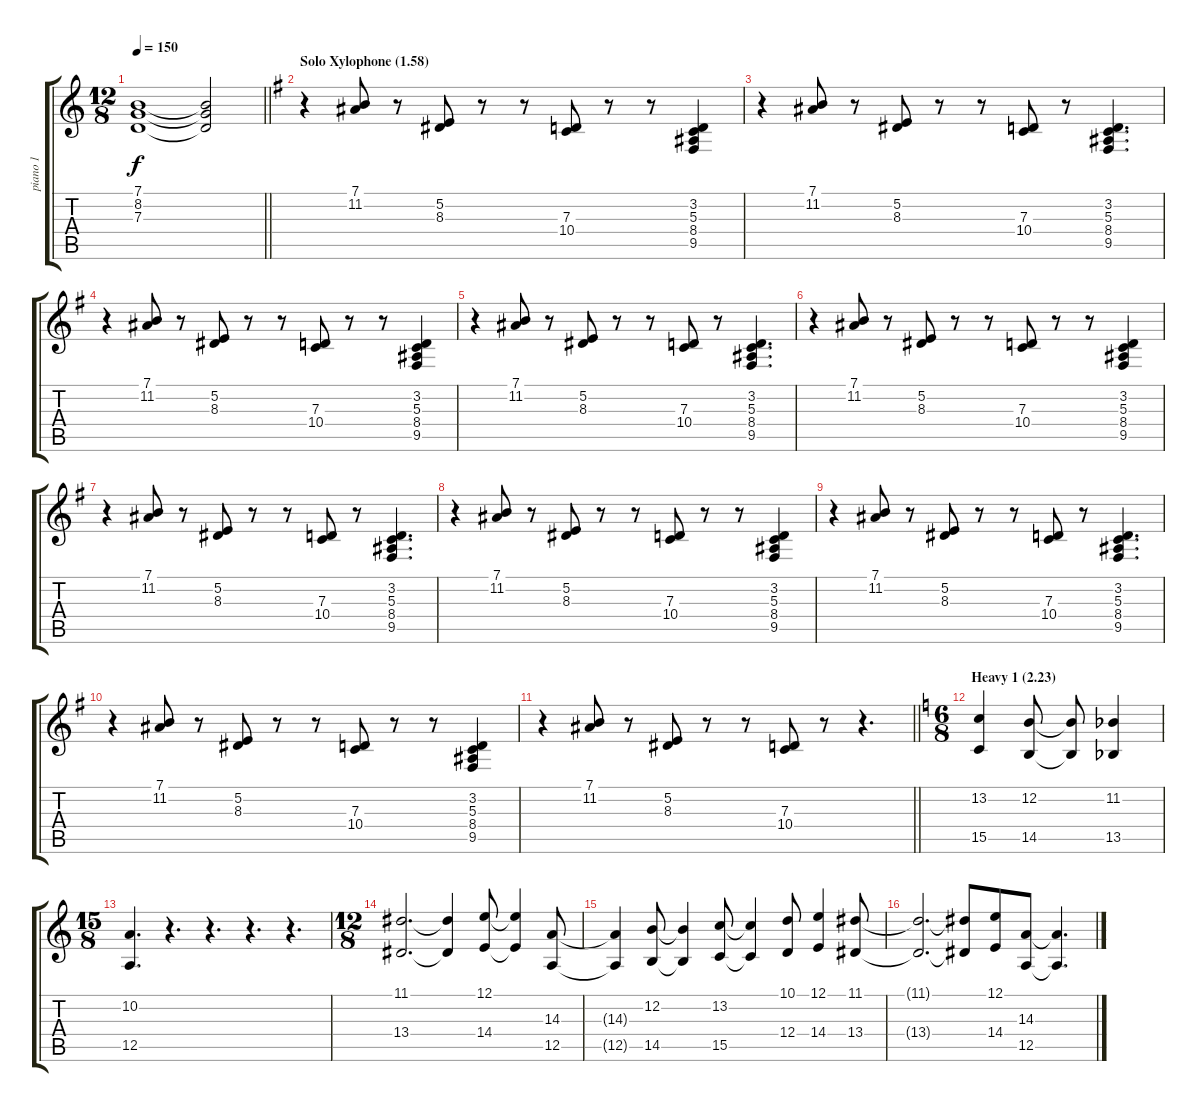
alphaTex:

\track ("piano 1" "piano 1") {instrument acousticgrandpiano}
\staff {score tabs}
\tuning (E4 B3 G3 D3 A2 E2) {hide}
\ts (12 8)
\tempo 150
\clef g2
\barLineRight lightlight
\ks c
(7.1 8.2 7.3).1{dy f} (7.1{t} 8.2{t} 7.3{t}).2 |
\section ("" "Solo Xylophone (1.58)")
\ks g
r.4 (7.1 11.2).8 r.8 (5.2 8.3).8 r.8 r.8 (7.3 10.4).8 r.8 r.8 (3.2 5.3 8.4 9.5).4 |
r.4 (7.1 11.2).8 r.8 (5.2 8.3).8 r.8 r.8 (7.3 10.4).8 r.8 (3.2 5.3 8.4 9.5).4{d} |
r.4 (7.1 11.2).8 r.8 (5.2 8.3).8 r.8 r.8 (7.3 10.4).8 r.8 r.8 (3.2 5.3 8.4 9.5).4 |
r.4 (7.1 11.2).8 r.8 (5.2 8.3).8 r.8 r.8 (7.3 10.4).8 r.8 (3.2 5.3 8.4 9.5).4{d} |
r.4 (7.1 11.2).8 r.8 (5.2 8.3).8 r.8 r.8 (7.3 10.4).8 r.8 r.8 (3.2 5.3 8.4 9.5).4 |
r.4 (7.1 11.2).8 r.8 (5.2 8.3).8 r.8 r.8 (7.3 10.4).8 r.8 (3.2 5.3 8.4 9.5).4{d} |
r.4 (7.1 11.2).8 r.8 (5.2 8.3).8 r.8 r.8 (7.3 10.4).8 r.8 r.8 (3.2 5.3 8.4 9.5).4 |
r.4 (7.1 11.2).8 r.8 (5.2 8.3).8 r.8 r.8 (7.3 10.4).8 r.8 (3.2 5.3 8.4 9.5).4{d} |
r.4 (7.1 11.2).8 r.8 (5.2 8.3).8 r.8 r.8 (7.3 10.4).8 r.8 r.8 (3.2 5.3 8.4 9.5).4 |
\barLineRight lightlight
r.4 (7.1 11.2).8 r.8 (5.2 8.3).8 r.8 r.8 (7.3 10.4).8 r.8 r.4{d} |
\ts (6 8)
\section ("" "Heavy 1 (2.23)")
\ks c
(13.2 15.5).4 (12.2 14.5).8 (12.2{t} 14.5{t}).8 (11.2{acc b} 13.5{acc b}).4 |
\ts (15 8)
(10.2 12.5).4{d} r.4{d} r.4{d} r.4{d} r.4{d} |
\ts (12 8)
(11.1 13.4).2{d} (11.1{t} 13.4{t}).4 (12.1 14.4).8 (12.1{t} 14.4{t}).4 (14.3 12.5).8 |
(14.3{t} 12.5{t}).4 (12.2 14.5).8 (12.2{t} 14.5{t}).4 (13.2 15.5).8 (13.2{t} 15.5{t}).4 (10.1 12.4).8 (12.1 14.4).4 (11.1 13.4).8 |
(11.1{t} 13.4{t}).2{d} (11.1{t} 13.4{t}).8 (12.1 14.4).8 (14.3 12.5).8 (14.3{t} 12.5{t}).4{d}
